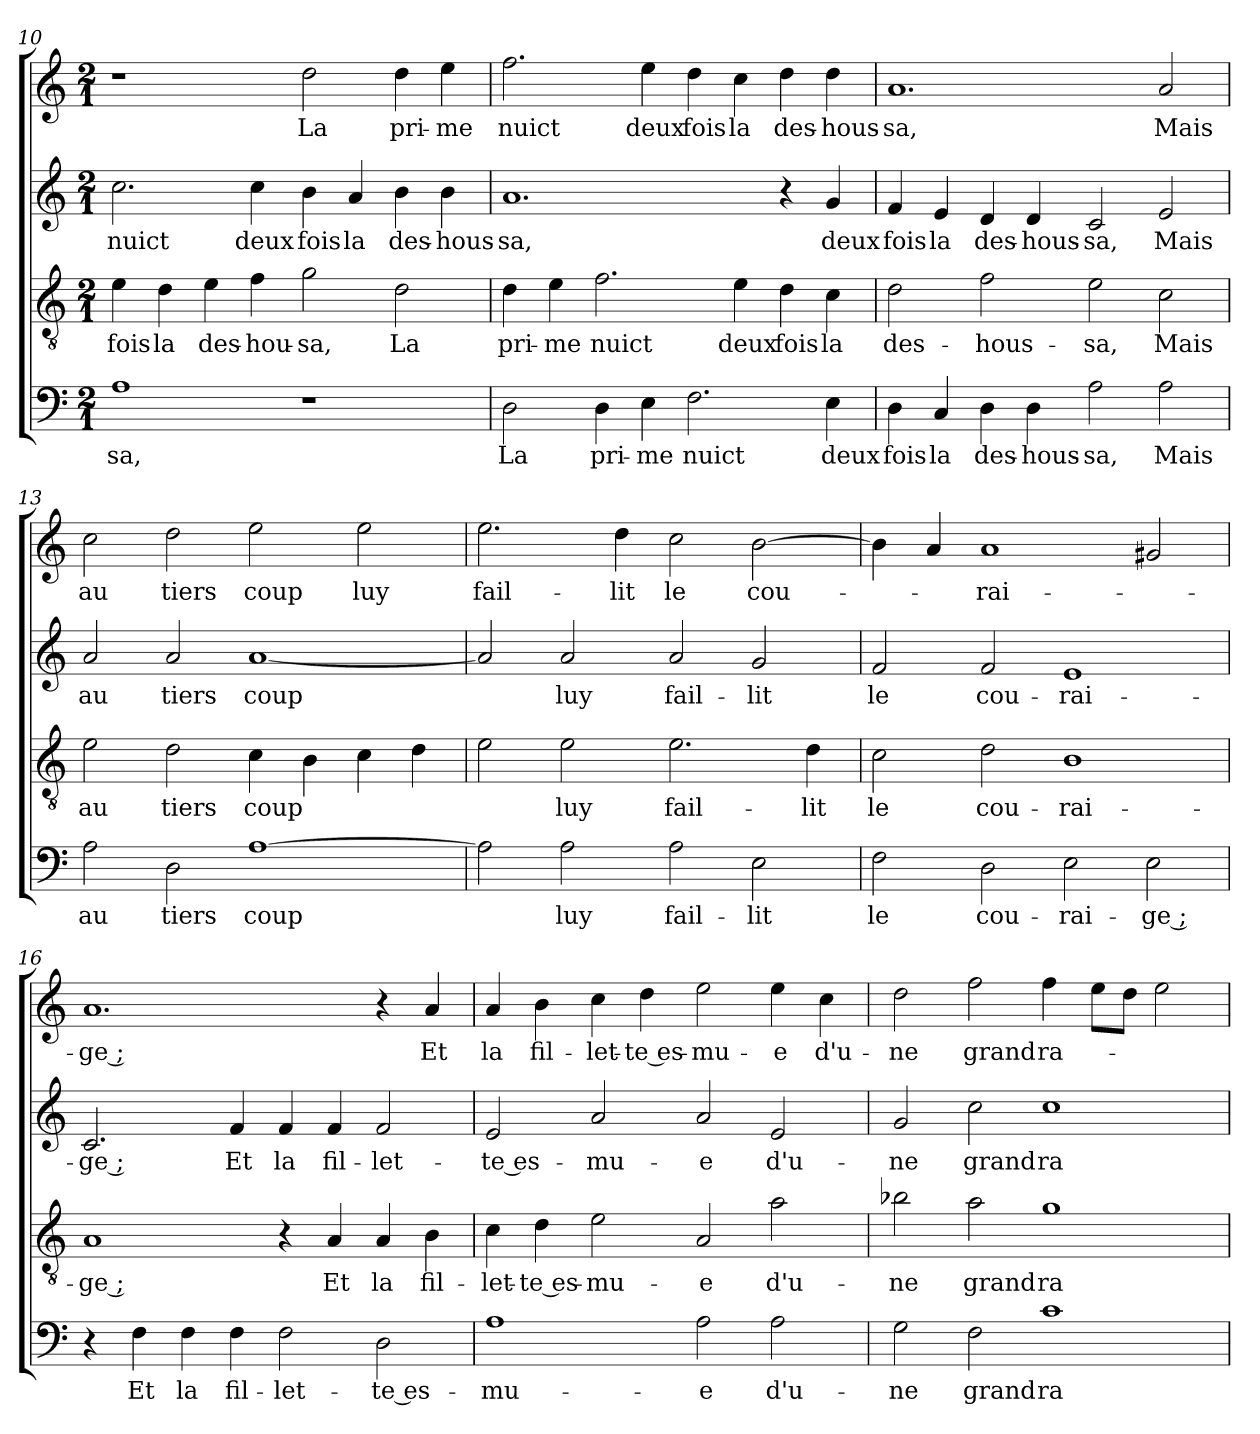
**kern	**text	**kern	**text	**kern	**text	**kern	**text
*part4	*part4	*part3	*part3	*part2	*part2	*part1	*part1
*staff4	*staff4	*staff3	*staff3	*staff2	*staff2	*staff1	*staff1
*clefF4	*	*clefGv2	*	*clefG2	*	*clefG2	*
*	*	*ITrd-7c-12	*	*	*	*	*
*k[]	*	*k[]	*	*k[]	*	*k[]	*
*C:	*	*C:	*	*C:	*	*C:	*
*M2/1	*	*M2/1	*	*M2/1	*	*M2/1	*
=10	=10	=10	=10	=10	=10	=10	=10
1A\	-sa,	4ee\	fois	2.cc\	nuict	1r	.
.	.	4dd\	la	.	.	.	.
.	.	4ee\	des-	.	.	.	.
.	.	4ff\	-hou-	4cc\	deux	.	.
1r	.	2gg\	-sa,	4b\	fois	2dd\	La
.	.	.	.	4a/	la	.	.
.	.	2dd\	La	4b\	des-	4dd\	pri-
.	.	.	.	4b\	-hous-	4ee\	-me
=11	=11	=11	=11	=11	=11	=11	=11
2D\	La	4dd\	pri-	1.a/	-sa,	2.ff\	nuict
.	.	4ee\	-me	.	.	.	.
4D\	pri-	2.ff\	nuict	.	.	.	.
4E\	-me	.	.	.	.	4ee\	deux
2.F\	nuict	.	.	.	.	4dd\	fois
.	.	4ee\	deux	.	.	4cc\	la
.	.	4dd\	fois	4r	.	4dd\	des-
4E\	deux	4cc\	la	4g/	deux	4dd\	-hous-
!!LO:PB:g=z
=12	=12	=12	=12	=12	=12	=12	=12
4D\	fois	2dd\	des-	4f/	fois	1.a/	-sa,
4C/	la	.	.	4e/	la	.	.
4D\	des-	2ff\	-hous-	4d/	des-	.	.
4D\	-hous-	.	.	4d/	-hous-	.	.
2A\	-sa,	2ee\	-sa,	2c/	-sa,	.	.
2A\	Mais	2cc\	Mais	2e/	Mais	2a/	Mais
=13	=13	=13	=13	=13	=13	=13	=13
2A\	au	2ee\	au	2a/	au	2cc\	au
2D\	tiers	2dd\	tiers	2a/	tiers	2dd\	tiers
[1A\	coup	4cc\	coup	[1a/	coup	2ee\	coup
.	.	4b\	.	.	.	.	.
.	.	4cc\	.	.	.	2ee\	luy
.	.	4dd\	.	.	.	.	.
=14	=14	=14	=14	=14	=14	=14	=14
2A\]	.	2ee\	.	2a/]	.	2.ee\	fail-
2A\	luy	2ee\	luy	2a/	luy	.	.
.	.	.	.	.	.	4dd\	-lit
2A\	fail-	2.ee\	fail-	2a/	fail-	2cc\	le
2E\	-lit	.	.	2g/	-lit	[2b\	cou-
.	.	4dd\	-lit	.	.	.	.
=15	=15	=15	=15	=15	=15	=15	=15
2F\	le	2cc\	le	2f/	le	4b\]	.
.	.	.	.	.	.	4a/	.
2D\	cou-	2dd\	cou-	2f/	cou-	1a/	-rai-
2E\	-rai-	1b\	-rai-	1e/	-rai-	.	.
2E\	-ge ;	.	.	.	.	2g#X/	.
=16	=16	=16	=16	=16	=16	=16	=16
4r	.	1a/	-ge ;	2.c/	-ge ;	1.a/	-ge ;
4F\	Et	.	.	.	.	.	.
4F\	la	.	.	.	.	.	.
4F\	fil-	.	.	4f/	Et	.	.
2F\	-let-	4r	.	4f/	la	.	.
.	.	4a/	Et	4f/	fil-	.	.
2D\	-te es-	4a/	la	2f/	-let-	4r	.
.	.	4b\	fil-	.	.	4a/	Et
!!LO:LB:g=z
=17	=17	=17	=17	=17	=17	=17	=17
1A\	-mu-	4cc\	-let-	2e/	-te es-	4a/	la
.	.	4dd\	-te es-	.	.	4b\	fil-
.	.	2ee\	-mu-	2a/	-mu-	4cc\	-let-
.	.	.	.	.	.	4dd\	-te es-
2A\	-e	2a/	-e	2a/	-e	2ee\	-mu-
2A\	d'u-	2aa\	d'u-	2e/	d'u-	4ee\	-e
.	.	.	.	.	.	4cc\	d'u-
=18	=18	=18	=18	=18	=18	=18	=18
2G\	-ne	2bb-X\	-ne	2g/	-ne	2dd\	-ne
2F\	grand	2aa\	grand	2cc\	grand	2ff\	grand
1c\	ra-	1gg\	ra-	1cc\	ra-	4ff\	ra-
.	.	.	.	.	.	8ee\L	.
.	.	.	.	.	.	8dd\J	.
.	.	.	.	.	.	2ee\	.
=	=	=	=	=	=	=	=
*-	*-	*-	*-	*-	*-	*-	*-
